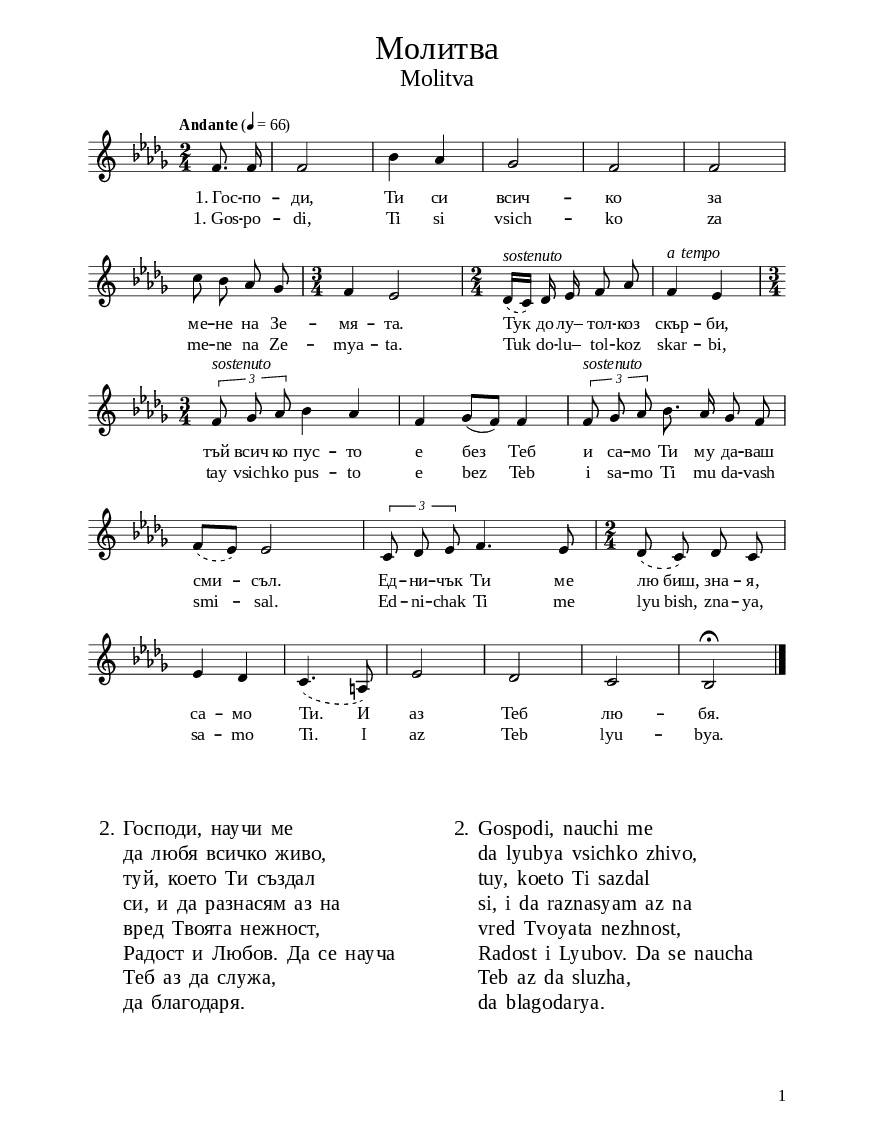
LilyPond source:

\version "2.24.0"

% include paper part and global functions
\include "include/globals.ily"

\bookpart {
  \label #'ref039
  \tocItem \markup " "
  \include "include/bookpart-paper.ily"
  \score {
    \include "include/score-layout.ily"

    \new Voice \absolute {
      \clef treble
      \key des \major
      \time 2/4
      \tempoFunc "Andante" 4 "66"
      \autoBeamOff
      \partial 4
      f'8.  f'16 | % 2
      f'2 | % 3
      bes'4  as'4 | % 4
      ges'2 | % 5
      f'2 | % 6
      f'2 \break | % 7
      c''8  bes'8  as'8  ges'8 | % 8
      \time 3/4  | % 8
      f'4  es'2 | % 9
      \time 2/4  | % 9

      \slurDashed  des'16^\markup { \italic {sostenuto} }  [(  
      c'16 )] \slurSolid 
      des'16  es'16
      f'8  as'8 |
      f'4 ^\markup{ \italic {a tempo} }  es'4 \break | % 11
      \time 3/4  | % 11
      \times 2/3  {
        f'8 ^\markup{ \italic {sostenuto} }  ges'8
        as'8
      }
      bes'4  as'4 | % 12
      f'4  ges'8 ( [  f'8 ) ]  f'4 | % 13
      \times 2/3  {
        f'8 ^\markup{ \italic {sostenuto} }  ges'8
        as'8
      }
      bes'8.  as'16  ges'8  f'8 \break | % 14
      \slurDashed  f'8 ( [ \slurSolid  es'8 ) ]  es'2
      | % 15

      \times 2/3  {
        c'8  des'8  es'8
      }
      f'4.  es'8 | % 16
      \time 2/4  | % 16
      \slurDashed  des'8 (  \slurSolid  c'8 )
      des'8  c'8 \break | % 17
      es'4  des'4 | % 18
      \slurDashed  c'4. ( \slurSolid  a8 ) | % 19
      es'2 |
      des'2 | % 21
      c'2 | % 22
      bes2 ^\fermata \bar "|."
    }

    \addlyrics {
      "1. Гос" -- по -- ди, Ти си всич -- ко
      за ме -- не на Зе -- мя -- та. Тук
      до -- лу– тол -- коз скър --
      би, тъй всич -- ко пус -- то е
      без  Теб и са -- мо Ти му да
      -- ваш сми -- съл. Ед -- ни -- чък
      Ти ме лю_биш, зна -- я, са -- мо
      "Ти.        И" аз Теб лю -- бя.}
      \addlyrics {
        "1. Gos" -- po -- di, Ti si vsich -- ko
        za me -- ne na Ze -- mya -- ta. Tuk
        do -- lu– tol -- koz skar --
        bi, tay vsich -- ko pus -- to e
        bez  Teb i sa -- mo Ti mu da
        -- vash smi -- sal. Ed -- ni -- chak
        Ti me lyu_bish, zna -- ya, sa -- mo
        "Ti.          I" az Teb lyu -- bya.}

        \header {
          title = \titleFunc "Молитва" "Molitva"
        }

        \midi{}

      } % score
      \markup \empty-two
      \markup \fontsize #bgCoupletFontSize {
        \hspace #1
        \override #`(baseline-skip . ,bgCoupletBaselineSkip)
        \column {
          \line {   2. Господи, научи ме}
          \line {   "   " да любя всичко живо,}
          \line {   "   " туй, което Ти създал}
          \line {   "   " си, и да разнасям аз на}
          \line {   "   "  вред Твоята нежност,}
          \line {   "   " Радост и Любов. Да се науча}
          \line {   "   "  Теб  аз да служа,}
          \line {   "   " да  благодаря.}
        }

        \hspace #5
        \override #`(baseline-skip . ,bgCoupletBaselineSkip)
        \column {
          \line {   2. Gospodi, nauchi me}
          \line {   "   "da lyubya vsichko zhivo,}
          \line {   "   "tuy, koeto Ti sazdal}
          \line {   "   "si, i da raznasyam az na}
          \line {   "   " vred Tvoyata nezhnost,}
          \line {   "   "Radost i Lyubov. Da se naucha}
          \line {   "   " Teb  az da sluzha,}
          \line {   "   "da  blagodarya.}
        } %column
      } % markup

      \pageBreak
      % include foreign translation(s) of the song
      \version "2.24.0"

\markup \fill-line { \fontsize #deTitleFontSize "Gebet" }
\markup \null
\markup \null
\markup \fontsize #deCoupletFontSize {
  \hspace #16
  \override #`(baseline-skip . ,deCoupletBaselineSkip)

  \column {
    \line { 1. Herr, du bist alles für mich,}

    \line { "   "hier unten – so viel Trauer,}

    \line { "   "alles ist so öde ohne Dich}

    \line { "   "und nur Du verleihst ihm Bedeutung.}

    \line { "   "Einzig Du liebst mich,}

    \line { "   "ich weiß, nur Du.}

    \line { "   "Ich liebe dich. }

    \line { " " }

    \line { 2. Herr, lehre mich,}

    \line { "   "alles Lebendige zu lieben,}

    \line { "   "das, was du geschaffen hast,}

    \line { "   "und dass ich überall deine Zartheit,}

    \line { "   "Freude und Liebe verbreite.}

    \line { "   "Möge ich lernen, }

    \line { "   "Dir zu dienen,}

    \line { "   "zu danken. }

  }
}

    } % bookpart

    % Più mosso
    %
